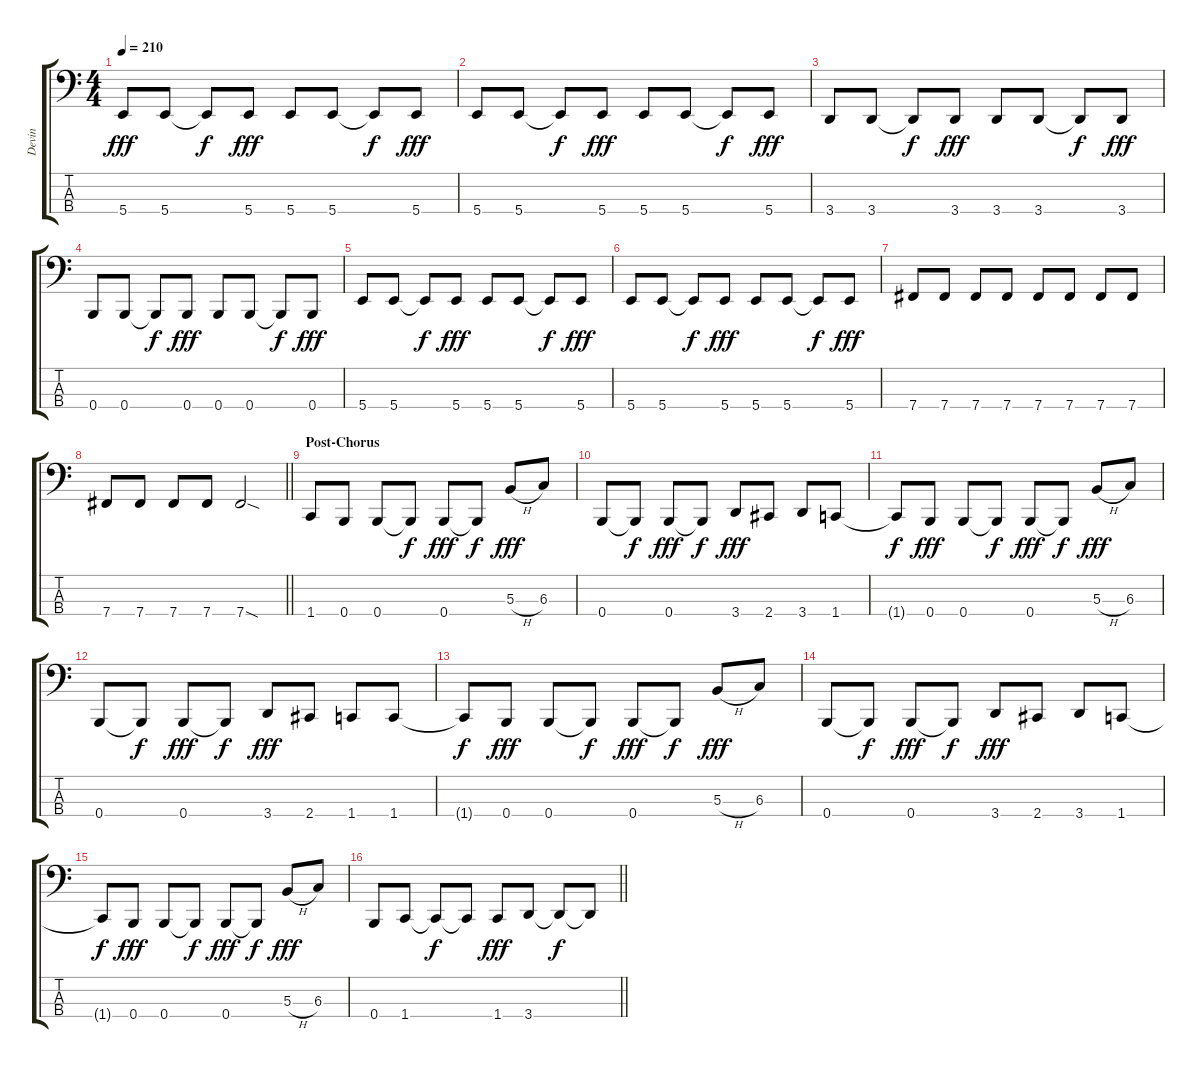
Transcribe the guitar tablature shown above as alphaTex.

\track ("Devin" "Devin") {instrument electricbassfinger}
\staff {score tabs}
\tuning (E2 B1 Gb1 B0) {hide}
\ts (4 4)
\tempo 210
\clef f4
\ks c
5.4.8{dy fff} 5.4.8 5.4{t}.8{dy f} 5.4.8{dy fff} 5.4.8 5.4.8 5.4{t}.8{dy f} 5.4.8{dy fff} |
5.4.8 5.4.8 5.4{t}.8{dy f} 5.4.8{dy fff} 5.4.8 5.4.8 5.4{t}.8{dy f} 5.4.8{dy fff} |
3.4.8 3.4.8 3.4{t}.8{dy f} 3.4.8{dy fff} 3.4.8 3.4.8 3.4{t}.8{dy f} 3.4.8{dy fff} |
0.4.8 0.4.8 0.4{t}.8{dy f} 0.4.8{dy fff} 0.4.8 0.4.8 0.4{t}.8{dy f} 0.4.8{dy fff} |
5.4.8 5.4.8 5.4{t}.8{dy f} 5.4.8{dy fff} 5.4.8 5.4.8 5.4{t}.8{dy f} 5.4.8{dy fff} |
5.4.8 5.4.8 5.4{t}.8{dy f} 5.4.8{dy fff} 5.4.8 5.4.8 5.4{t}.8{dy f} 5.4.8{dy fff} |
7.4.8 7.4.8 7.4.8 7.4.8 7.4.8 7.4.8 7.4.8 7.4.8 |
\barLineRight lightlight
7.4.8 7.4.8 7.4.8 7.4.8 7.4{sod}.2 |
\section ("" "Post-Chorus")
1.4.8 0.4.8 0.4.8 0.4{t}.8{dy f} 0.4.8{dy fff} 0.4{t}.8{dy f} 5.3{h}.8{dy fff} 6.3.8 |
0.4.8 0.4{t}.8{dy f} 0.4.8{dy fff} 0.4{t}.8{dy f} 3.4.8{dy fff} 2.4.8 3.4.8 1.4.8 |
1.4{t}.8{dy f} 0.4.8{dy fff} 0.4.8 0.4{t}.8{dy f} 0.4.8{dy fff} 0.4{t}.8{dy f} 5.3{h}.8{dy fff} 6.3.8 |
0.4.8 0.4{t}.8{dy f} 0.4.8{dy fff} 0.4{t}.8{dy f} 3.4.8{dy fff} 2.4.8 1.4.8 1.4.8 |
1.4{t}.8{dy f} 0.4.8{dy fff} 0.4.8 0.4{t}.8{dy f} 0.4.8{dy fff} 0.4{t}.8{dy f} 5.3{h}.8{dy fff} 6.3.8 |
0.4.8 0.4{t}.8{dy f} 0.4.8{dy fff} 0.4{t}.8{dy f} 3.4.8{dy fff} 2.4.8 3.4.8 1.4.8 |
1.4{t}.8{dy f} 0.4.8{dy fff} 0.4.8 0.4{t}.8{dy f} 0.4.8{dy fff} 0.4{t}.8{dy f} 5.3{h}.8{dy fff} 6.3.8 |
\barLineRight lightlight
0.4.8 1.4.8 1.4{t}.8{dy f} 1.4{t}.8 1.4.8{dy fff} 3.4.8 3.4{t}.8{dy f} 3.4{t}.8
